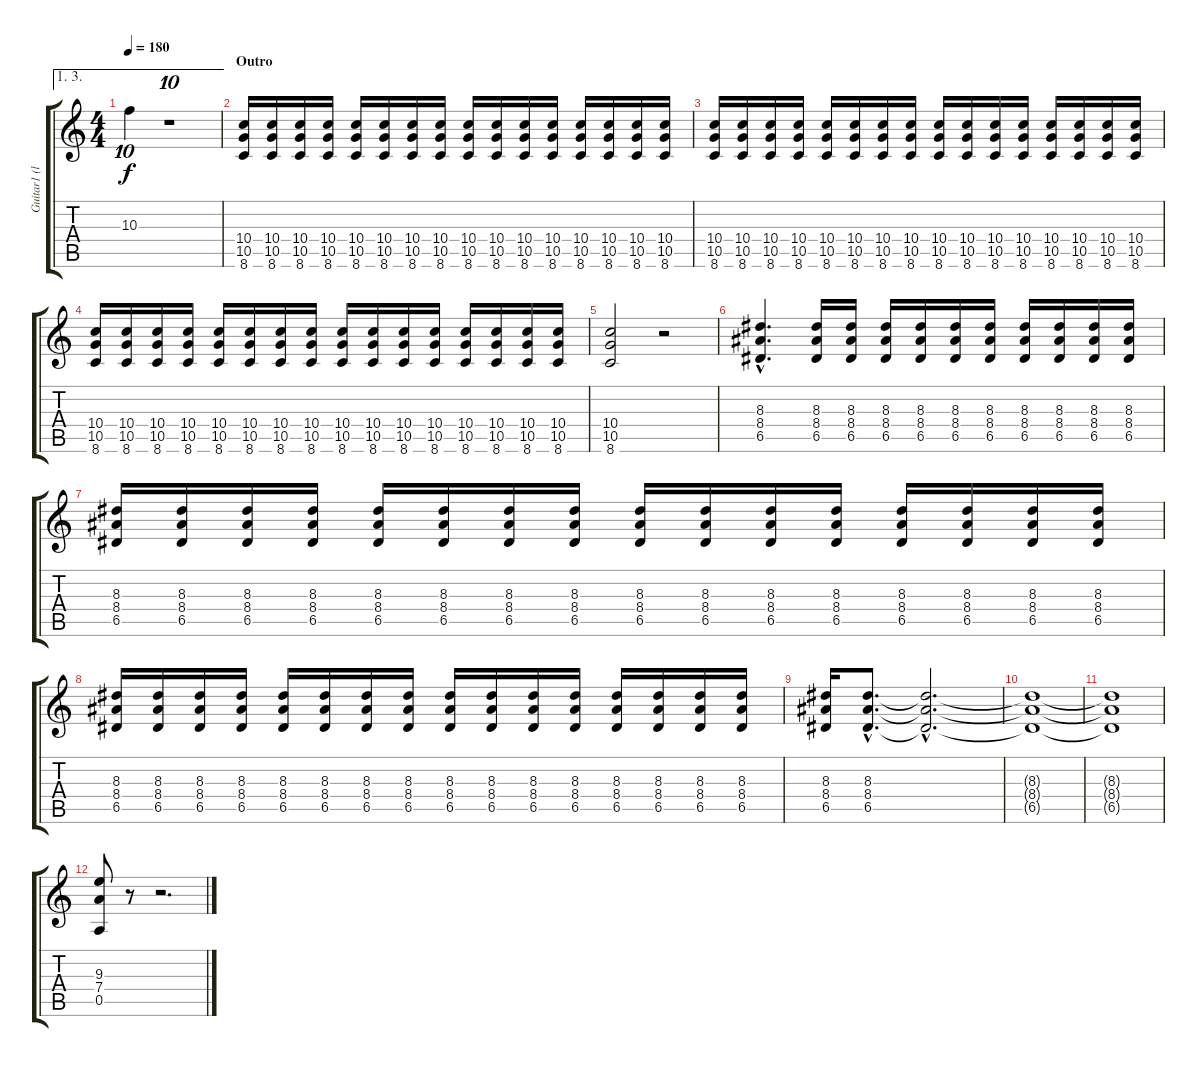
\track ("Guitar1 (left)" "Guitar1 (l") {instrument overdrivenguitar}
\staff {score tabs}
\tuning (E4 B3 G3 D3 A2 E2) {hide}
\ae (1 3)
\ts (4 4)
\tempo 180
\clef g2
\ks c
10.3.4{tu (10 8) dy f} r.1{tu (10 8)} |
\section ("" "Outro")
(10.4 10.5 8.6).16 (10.4 10.5 8.6).16 (10.4 10.5 8.6).16 (10.4 10.5 8.6).16 (10.4 10.5 8.6).16 (10.4 10.5 8.6).16 (10.4 10.5 8.6).16 (10.4 10.5 8.6).16 (10.4 10.5 8.6).16 (10.4 10.5 8.6).16 (10.4 10.5 8.6).16 (10.4 10.5 8.6).16 (10.4 10.5 8.6).16 (10.4 10.5 8.6).16 (10.4 10.5 8.6).16 (10.4 10.5 8.6).16 |
(10.4 10.5 8.6).16 (10.4 10.5 8.6).16 (10.4 10.5 8.6).16 (10.4 10.5 8.6).16 (10.4 10.5 8.6).16 (10.4 10.5 8.6).16 (10.4 10.5 8.6).16 (10.4 10.5 8.6).16 (10.4 10.5 8.6).16 (10.4 10.5 8.6).16 (10.4 10.5 8.6).16 (10.4 10.5 8.6).16 (10.4 10.5 8.6).16 (10.4 10.5 8.6).16 (10.4 10.5 8.6).16 (10.4 10.5 8.6).16 |
(10.4 10.5 8.6).16 (10.4 10.5 8.6).16 (10.4 10.5 8.6).16 (10.4 10.5 8.6).16 (10.4 10.5 8.6).16 (10.4 10.5 8.6).16 (10.4 10.5 8.6).16 (10.4 10.5 8.6).16 (10.4 10.5 8.6).16 (10.4 10.5 8.6).16 (10.4 10.5 8.6).16 (10.4 10.5 8.6).16 (10.4 10.5 8.6).16 (10.4 10.5 8.6).16 (10.4 10.5 8.6).16 (10.4 10.5 8.6).16 |
(10.4 10.5 8.6).2 r.2 |
(8.3{hac} 8.4{hac} 6.5{hac}).4{d} (8.3 8.4 6.5).16 (8.3 8.4 6.5).16 (8.3 8.4 6.5).16 (8.3 8.4 6.5).16 (8.3 8.4 6.5).16 (8.3 8.4 6.5).16 (8.3 8.4 6.5).16 (8.3 8.4 6.5).16 (8.3 8.4 6.5).16 (8.3 8.4 6.5).16 |
(8.3 8.4 6.5).16 (8.3 8.4 6.5).16 (8.3 8.4 6.5).16 (8.3 8.4 6.5).16 (8.3 8.4 6.5).16 (8.3 8.4 6.5).16 (8.3 8.4 6.5).16 (8.3 8.4 6.5).16 (8.3 8.4 6.5).16 (8.3 8.4 6.5).16 (8.3 8.4 6.5).16 (8.3 8.4 6.5).16 (8.3 8.4 6.5).16 (8.3 8.4 6.5).16 (8.3 8.4 6.5).16 (8.3 8.4 6.5).16 |
(8.3 8.4 6.5).16 (8.3 8.4 6.5).16 (8.3 8.4 6.5).16 (8.3 8.4 6.5).16 (8.3 8.4 6.5).16 (8.3 8.4 6.5).16 (8.3 8.4 6.5).16 (8.3 8.4 6.5).16 (8.3 8.4 6.5).16 (8.3 8.4 6.5).16 (8.3 8.4 6.5).16 (8.3 8.4 6.5).16 (8.3 8.4 6.5).16 (8.3 8.4 6.5).16 (8.3 8.4 6.5).16 (8.3 8.4 6.5).16 |
(8.3 8.4 6.5).16 (8.3{hac} 8.4{hac} 6.5{hac}).8{d} (8.3{hac t} 8.4{hac t} 6.5{hac t}).2{d} |
(8.3{t} 8.4{t} 6.5{t}).1 |
(8.3{t} 8.4{t} 6.5{t}).1 |
(9.3 7.4 0.5).8 r.8 r.2{d}
